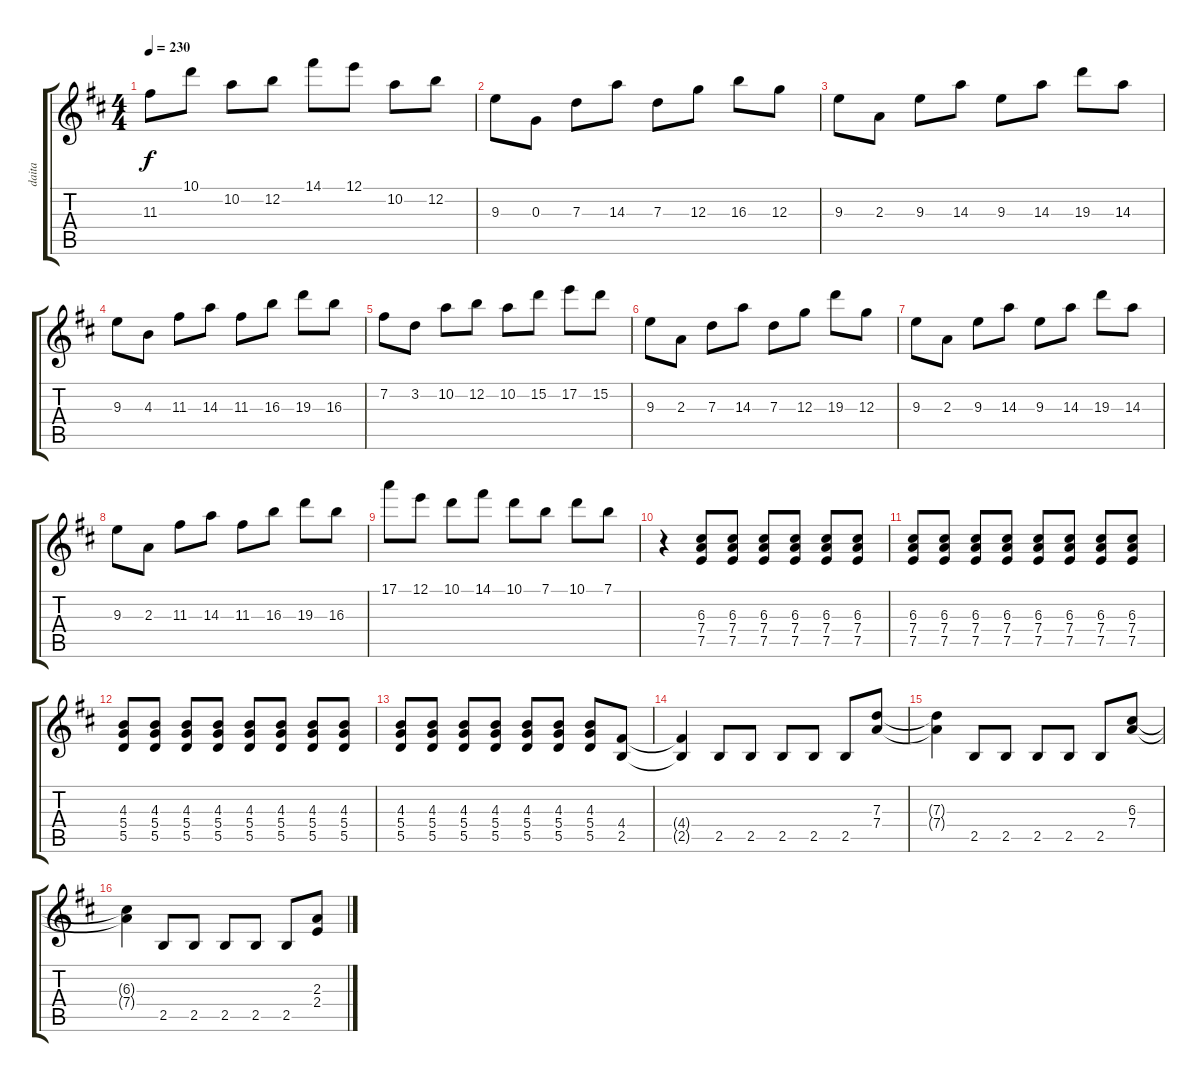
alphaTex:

\track ("daita" "daita") {instrument distortionguitar}
\staff {score tabs}
\tuning (E4 B3 G3 D3 A2 E2) {hide}
\ts (4 4)
\tempo 230
\clef g2
\ks d
11.3.8{dy f} 10.1.8 10.2.8 12.2.8 14.1.8 12.1.8 10.2.8 12.2.8 |
9.3.8 0.3.8 7.3.8 14.3.8 7.3.8 12.3.8 16.3.8 12.3.8 |
9.3.8 2.3.8 9.3.8 14.3.8 9.3.8 14.3.8 19.3.8 14.3.8 |
9.3.8 4.3.8 11.3.8 14.3.8 11.3.8 16.3.8 19.3.8 16.3.8 |
7.2.8 3.2.8 10.2.8 12.2.8 10.2.8 15.2.8 17.2.8 15.2.8 |
9.3.8 2.3.8 7.3.8 14.3.8 7.3.8 12.3.8 19.3.8 12.3.8 |
9.3.8 2.3.8 9.3.8 14.3.8 9.3.8 14.3.8 19.3.8 14.3.8 |
9.3.8 2.3.8 11.3.8 14.3.8 11.3.8 16.3.8 19.3.8 16.3.8 |
17.1.8 12.1.8 10.1.8 14.1.8 10.1.8 7.1.8 10.1.8 7.1.8 |
r.4 (6.3 7.4 7.5).8 (6.3 7.4 7.5).8 (6.3 7.4 7.5).8 (6.3 7.4 7.5).8 (6.3 7.4 7.5).8 (6.3 7.4 7.5).8 |
(6.3 7.4 7.5).8 (6.3 7.4 7.5).8 (6.3 7.4 7.5).8 (6.3 7.4 7.5).8 (6.3 7.4 7.5).8 (6.3 7.4 7.5).8 (6.3 7.4 7.5).8 (6.3 7.4 7.5).8 |
(4.3 5.4 5.5).8 (4.3 5.4 5.5).8 (4.3 5.4 5.5).8 (4.3 5.4 5.5).8 (4.3 5.4 5.5).8 (4.3 5.4 5.5).8 (4.3 5.4 5.5).8 (4.3 5.4 5.5).8 |
(4.3 5.4 5.5).8 (4.3 5.4 5.5).8 (4.3 5.4 5.5).8 (4.3 5.4 5.5).8 (4.3 5.4 5.5).8 (4.3 5.4 5.5).8 (4.3 5.4 5.5).8 (4.4 2.5).8 |
(4.4{t} 2.5{t}).4 2.5.8 2.5.8 2.5.8 2.5.8 2.5.8 (7.3 7.4).8 |
(7.3{t} 7.4{t}).4 2.5.8 2.5.8 2.5.8 2.5.8 2.5.8 (6.3 7.4).8 |
(6.3{t} 7.4{t}).4 2.5.8 2.5.8 2.5.8 2.5.8 2.5.8 (2.3 2.4).8
